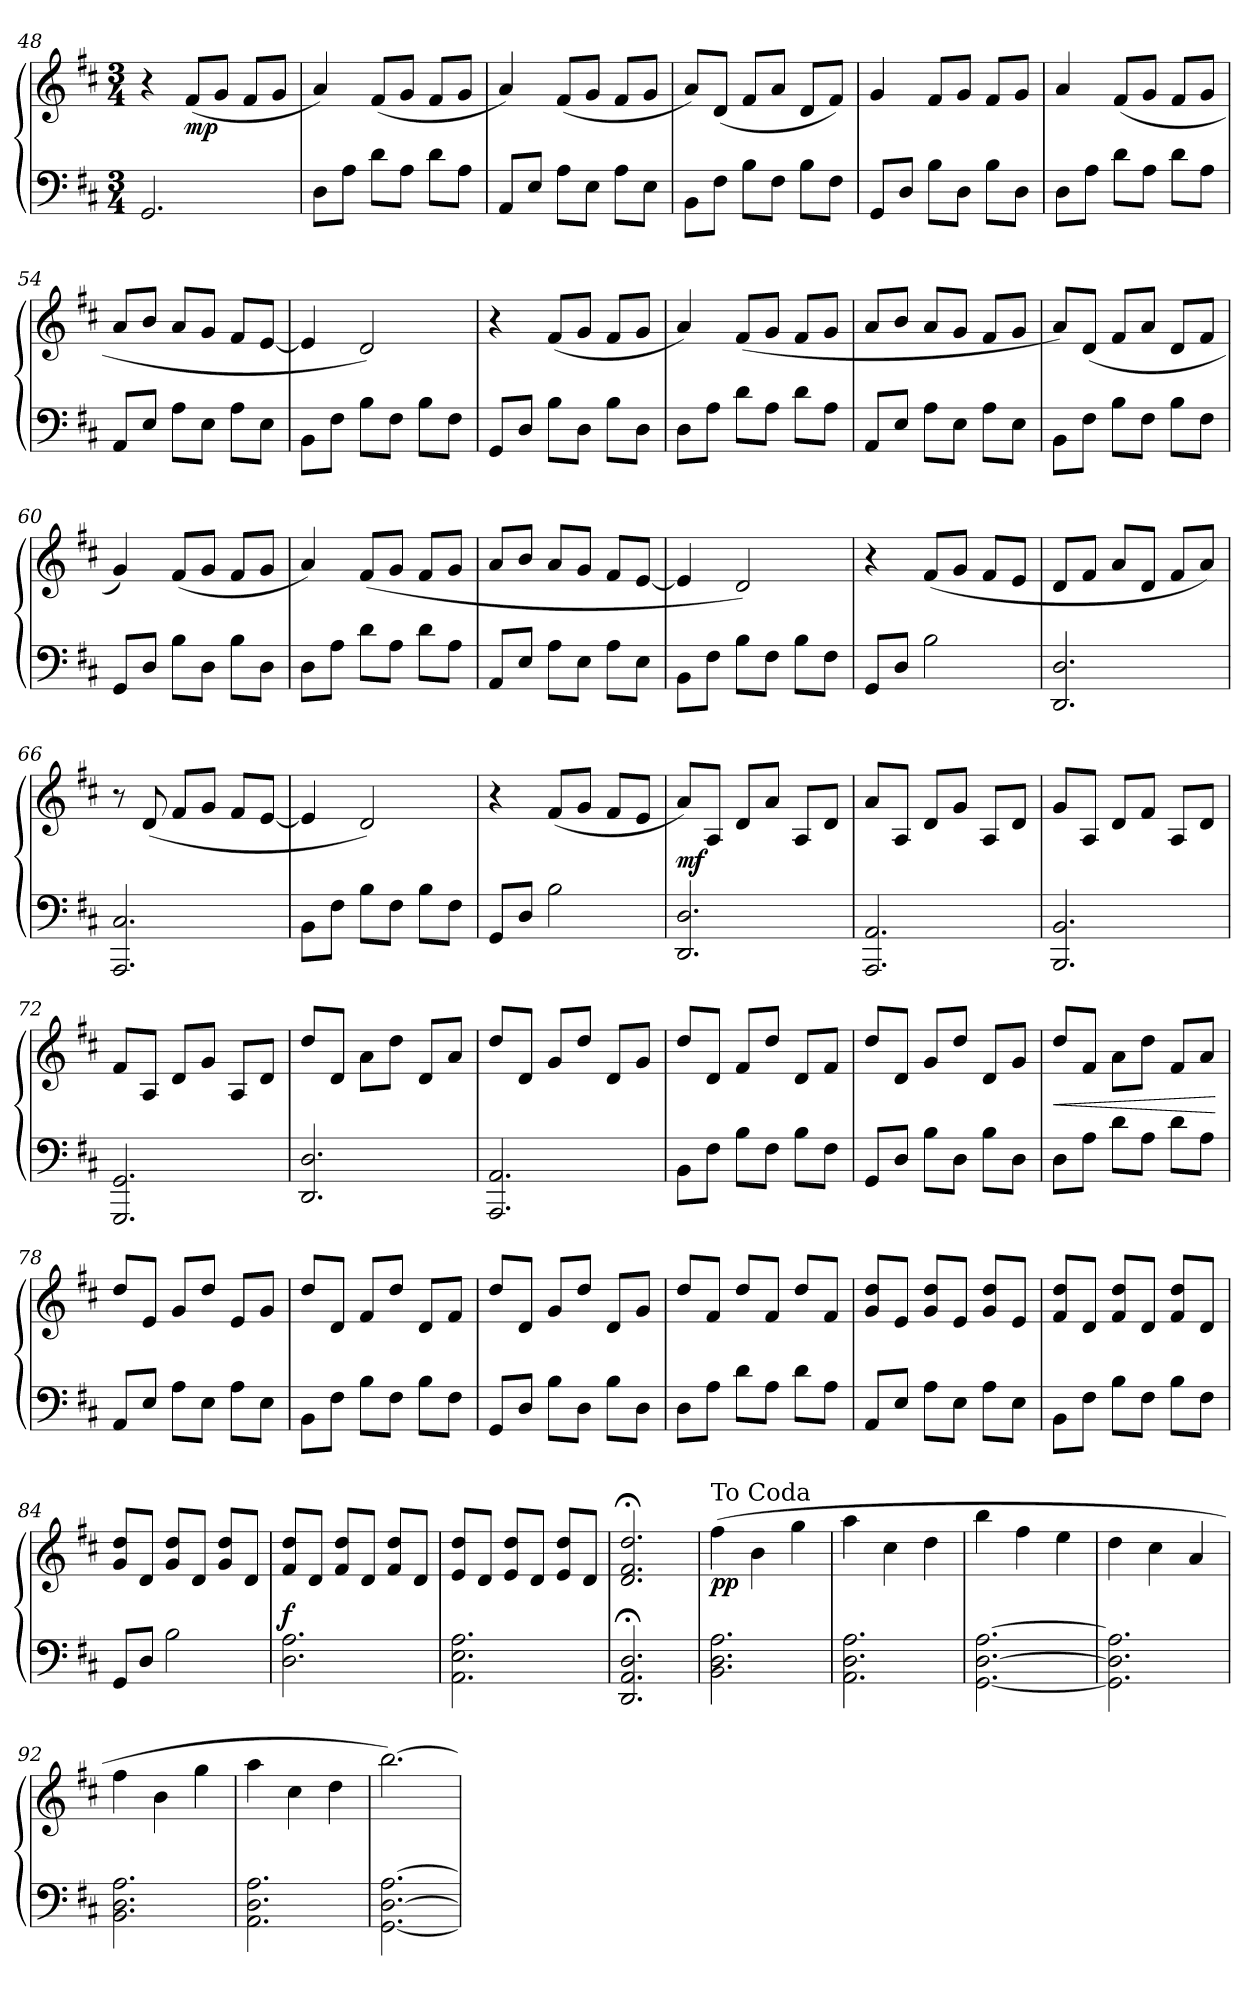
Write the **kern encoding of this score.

**kern	**kern	**dynam
*part1	*part1	*part1
*staff2	*staff1	*staff1/2
*clefF4	*clefG2	*
*k[f#c#]	*k[f#c#]	*
*M3/4	*M3/4	*
=48	=48	=48
2.GG/	4r	.
!	!	!LO:DY:b
.	(8f#/L	mp
.	8g/J	.
.	8f#/L	.
.	8g/J	.
!!LO:LB:g=z
=49	=49	=49
8D\L	4a/)	.
8A\J	.	.
8d\L	(8f#/L	.
8A\J	8g/J	.
8d\L	8f#/L	.
8A\J	8g/J	.
=50	=50	=50
8AA/L	4a/)	.
8E/J	.	.
8A\L	(8f#/L	.
8E\J	8g/J	.
8A\L	8f#/L	.
8E\J	8g/J	.
=51	=51	=51
8BB\L	8a/L)	.
8F#\J	(8d/J	.
8B\L	8f#/L	.
8F#\J	8a/J	.
8B\L	8d/L	.
8F#\J	8f#/J)	.
=52	=52	=52
8GG/L	4g/	.
8D/J	.	.
8B\L	8f#/L	.
8D\J	8g/J	.
8B\L	8f#/L	.
8D\J	8g/J	.
=53	=53	=53
8D\L	4a/	.
8A\J	.	.
8d\L	(8f#/L	.
8A\J	8g/J	.
8d\L	8f#/L	.
8A\J	8g/J	.
=54	=54	=54
8AA/L	8a/L	.
8E/J	8b/J	.
8A\L	8a/L	.
8E\J	8g/J	.
8A\L	8f#/L	.
8E\J	[8e/J	.
!!LO:LB:g=z
=55	=55	=55
8BB\L	4e/]	.
8F#\J	.	.
8B\L	2d/)	.
8F#\J	.	.
8B\L	.	.
8F#\J	.	.
=56	=56	=56
8GG/L	4r	.
8D/J	.	.
8B\L	(8f#/L	.
8D\J	8g/J	.
8B\L	8f#/L	.
8D\J	8g/J	.
=57	=57	=57
8D\L	4a/)	.
8A\J	.	.
8d\L	(8f#/L	.
8A\J	8g/J	.
8d\L	8f#/L	.
8A\J	8g/J	.
=58	=58	=58
8AA/L	8a/L	.
8E/J	8b/J	.
8A\L	8a/L	.
8E\J	8g/J	.
8A\L	8f#/L	.
8E\J	8g/J	.
=59	=59	=59
8BB\L	8a/L)	.
8F#\J	(8d/J	.
8B\L	8f#/L	.
8F#\J	8a/J	.
8B\L	8d/L	.
8F#\J	8f#/J	.
!!LO:PB:g=z
=60	=60	=60
8GG/L	4g/)	.
8D/J	.	.
8B\L	(8f#/L	.
8D\J	8g/J	.
8B\L	8f#/L	.
8D\J	8g/J	.
=61	=61	=61
8D\L	4a/)	.
8A\J	.	.
8d\L	(8f#/L	.
8A\J	8g/J	.
8d\L	8f#/L	.
8A\J	8g/J	.
!!LO:LB:g=z
=62	=62	=62
8AA/L	8a/L	.
8E/J	8b/J	.
8A\L	8a/L	.
8E\J	8g/J	.
8A\L	8f#/L	.
8E\J	[8e/J	.
=63	=63	=63
8BB\L	4e/]	.
8F#\J	.	.
8B\L	2d/)	.
8F#\J	.	.
8B\L	.	.
8F#\J	.	.
=64	=64	=64
8GG/L	4r	.
8D/J	.	.
2B\	(8f#/L	.
.	8g/J	.
.	8f#/L	.
.	8e/J	.
=65	=65	=65
2.DD/ 2.D/	8d/L	.
.	8f#/J	.
.	8a/L	.
.	8d/J	.
.	8f#/L	.
.	8a/J)	.
=66	=66	=66
2.AAA/ 2.C#/	8r	.
.	(8d/	.
.	8f#/L	.
.	8g/J	.
.	8f#/L	.
.	[8e/J	.
=67	=67	=67
8BB\L	4e/]	.
8F#\J	.	.
8B\L	2d/)	.
8F#\J	.	.
8B\L	.	.
8F#\J	.	.
!!LO:LB:g=z
=68	=68	=68
8GG/L	4r	.
8D/J	.	.
2B\	(8f#/L	.
.	8g/J	.
.	8f#/L	.
.	8e/J	.
=69	=69	=69
!	!	!LO:DY:a=2
2.DD/ 2.D/	8a/L)	mf
.	8A/J	.
.	8d/L	.
.	8a/J	.
.	8A/L	.
.	8d/J	.
=70	=70	=70
2.AAA/ 2.AA/	8a/L	.
.	8A/J	.
.	8d/L	.
.	8g/J	.
.	8A/L	.
.	8d/J	.
=71	=71	=71
2.BBB/ 2.BB/	8g/L	.
.	8A/J	.
.	8d/L	.
.	8f#/J	.
.	8A/L	.
.	8d/J	.
=72	=72	=72
2.GGG/ 2.GG/	8f#/L	.
.	8A/J	.
.	8d/L	.
.	8g/J	.
.	8A/L	.
.	8d/J	.
=73	=73	=73
2.DD/ 2.D/	8dd/L	.
.	8d/J	.
.	8a\L	.
.	8dd\J	.
.	8d/L	.
.	8a/J	.
!!LO:LB:g=z
=74	=74	=74
2.AAA/ 2.AA/	8dd/L	.
.	8d/J	.
.	8g/L	.
.	8dd/J	.
.	8d/L	.
.	8g/J	.
=75	=75	=75
8BB\L	8dd/L	.
8F#\J	8d/J	.
8B\L	8f#/L	.
8F#\J	8dd/J	.
8B\L	8d/L	.
8F#\J	8f#/J	.
=76	=76	=76
8GG/L	8dd/L	.
8D/J	8d/J	.
8B\L	8g/L	.
8D\J	8dd/J	.
8B\L	8d/L	.
8D\J	8g/J	.
=77	=77	=77
!	!	!LO:HP:a=2
8D\L	8dd/L	<
8A\J	8f#/J	.
8d\L	8a\L	.
8A\J	8dd\J	.
8d\L	8f#/L	.
8A\J	8a/J	.
.	.	[
=78	=78	=78
8AA/L	8dd/L	.
8E/J	8e/J	.
8A\L	8g/L	.
8E\J	8dd/J	.
8A\L	8e/L	.
8E\J	8g/J	.
=79	=79	=79
8BB\L	8dd/L	.
8F#\J	8d/J	.
8B\L	8f#/L	.
8F#\J	8dd/J	.
8B\L	8d/L	.
8F#\J	8f#/J	.
!!LO:LB:g=z
=80	=80	=80
8GG/L	8dd/L	.
8D/J	8d/J	.
8B\L	8g/L	.
8D\J	8dd/J	.
8B\L	8d/L	.
8D\J	8g/J	.
=81	=81	=81
8D\L	8dd/L	.
8A\J	8f#/J	.
8d\L	8dd/L	.
8A\J	8f#/J	.
8d\L	8dd/L	.
8A\J	8f#/J	.
=82	=82	=82
8AA/L	8g/ 8dd/L	.
8E/J	8e/J	.
8A\L	8g/ 8dd/L	.
8E\J	8e/J	.
8A\L	8g/ 8dd/L	.
8E\J	8e/J	.
=83	=83	=83
8BB\L	8f#/ 8dd/L	.
8F#\J	8d/J	.
8B\L	8f#/ 8dd/L	.
8F#\J	8d/J	.
8B\L	8f#/ 8dd/L	.
8F#\J	8d/J	.
=84	=84	=84
8GG/L	8g/ 8dd/L	.
8D/J	8d/J	.
2B\	8g/ 8dd/L	.
.	8d/J	.
.	8g/ 8dd/L	.
.	8d/J	.
=85	=85	=85
!	!	!LO:DY:a=2
2.D\ 2.A\	8f#/ 8dd/L	f
.	8d/J	.
.	8f#/ 8dd/L	.
.	8d/J	.
.	8f#/ 8dd/L	.
.	8d/J	.
!!LO:LB:g=z
=86	=86	=86
2.AA\ 2.E\ 2.A\	8e/ 8dd/L	.
.	8d/J	.
.	8e/ 8dd/L	.
.	8d/J	.
.	8e/ 8dd/L	.
.	8d/J	.
=87	=87	=87
2.DD;</ 2.AA;</ 2.D;</	2.d;</ 2.f#;</ 2.dd;</	.
=88	=88	=88
!	!LO:TX:a:t=To Coda	!
!	!	!LO:DY:b
2.BB\ 2.D\ 2.A\	(4ff#\	pp
.	4b\	.
.	4gg\	.
=89	=89	=89
2.AA\ 2.D\ 2.A\	4aa\	.
.	4cc#\	.
.	4dd\	.
=90	=90	=90
[2.GG\ [2.D\ [2.A\	4bb\	.
.	4ff#\	.
.	4ee\	.
=91	=91	=91
2.GG]\ 2.D]\ 2.A]\	4dd\	.
.	4cc#\	.
.	4a/	.
=92	=92	=92
2.BB\ 2.D\ 2.A\	4ff#\	.
.	4b\	.
.	4gg\	.
=93	=93	=93
2.AA\ 2.D\ 2.A\	4aa\	.
.	4cc#\	.
.	4dd\	.
=94	=94	=94
[2.GG\ [2.D\ [2.A\	[2.bb\)	.
=	=	=
*-	*-	*-
